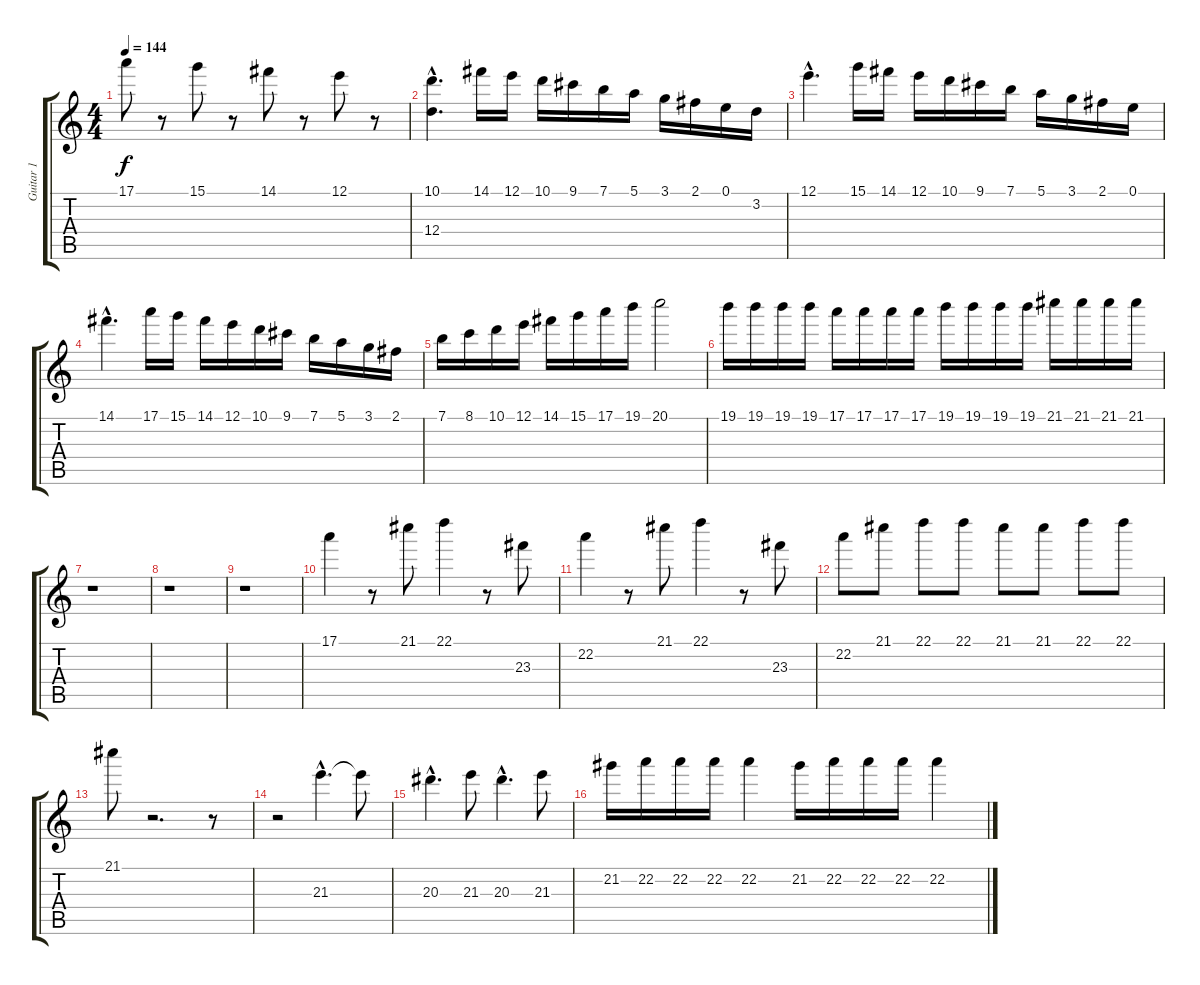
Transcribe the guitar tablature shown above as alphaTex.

\track ("Guitar 1" "Guitar 1") {instrument acousticguitarnylon}
\staff {score tabs}
\tuning (E4 B3 G3 D3 A2 E2) {hide}
\ts (4 4)
\tempo 144
\clef g2
\ks c
17.1.8{dy f} r.8 15.1.8 r.8 14.1.8 r.8 12.1.8 r.8 |
(10.1{hac} 12.4).4{d} 14.1.16 12.1.16 10.1.16 9.1.16 7.1.16 5.1.16 3.1.16 2.1.16 0.1.16 3.2.16 |
12.1{hac}.4{d} 15.1.16 14.1.16 12.1.16 10.1.16 9.1.16 7.1.16 5.1.16 3.1.16 2.1.16 0.1.16 |
14.1{hac}.4{d} 17.1.16 15.1.16 14.1.16 12.1.16 10.1.16 9.1.16 7.1.16 5.1.16 3.1.16 2.1.16 |
7.1.16 8.1.16 10.1.16 12.1.16 14.1.16 15.1.16 17.1.16 19.1.16 20.1.2 |
19.1.16 19.1.16 19.1.16 19.1.16 17.1.16 17.1.16 17.1.16 17.1.16 19.1.16 19.1.16 19.1.16 19.1.16 21.1.16 21.1.16 21.1.16 21.1.16 |
r.1 |
r.1 |
r.1 |
17.1.4 r.8 21.1.8 22.1.4 r.8 23.3.8 |
22.2.4 r.8 21.1.8 22.1.4 r.8 23.3.8 |
22.2.8 21.1.8 22.1.8 22.1.8 21.1.8 21.1.8 22.1.8 22.1.8 |
21.1.8 r.2{d} r.8 |
r.2 21.3{hac}.4{d} 21.3{t}.8 |
20.3{hac}.4{d} 21.3.8 20.3{hac}.4{d} 21.3.8 |
21.2.16 22.2.16 22.2.16 22.2.16 22.2.4 21.2.16 22.2.16 22.2.16 22.2.16 22.2.4
